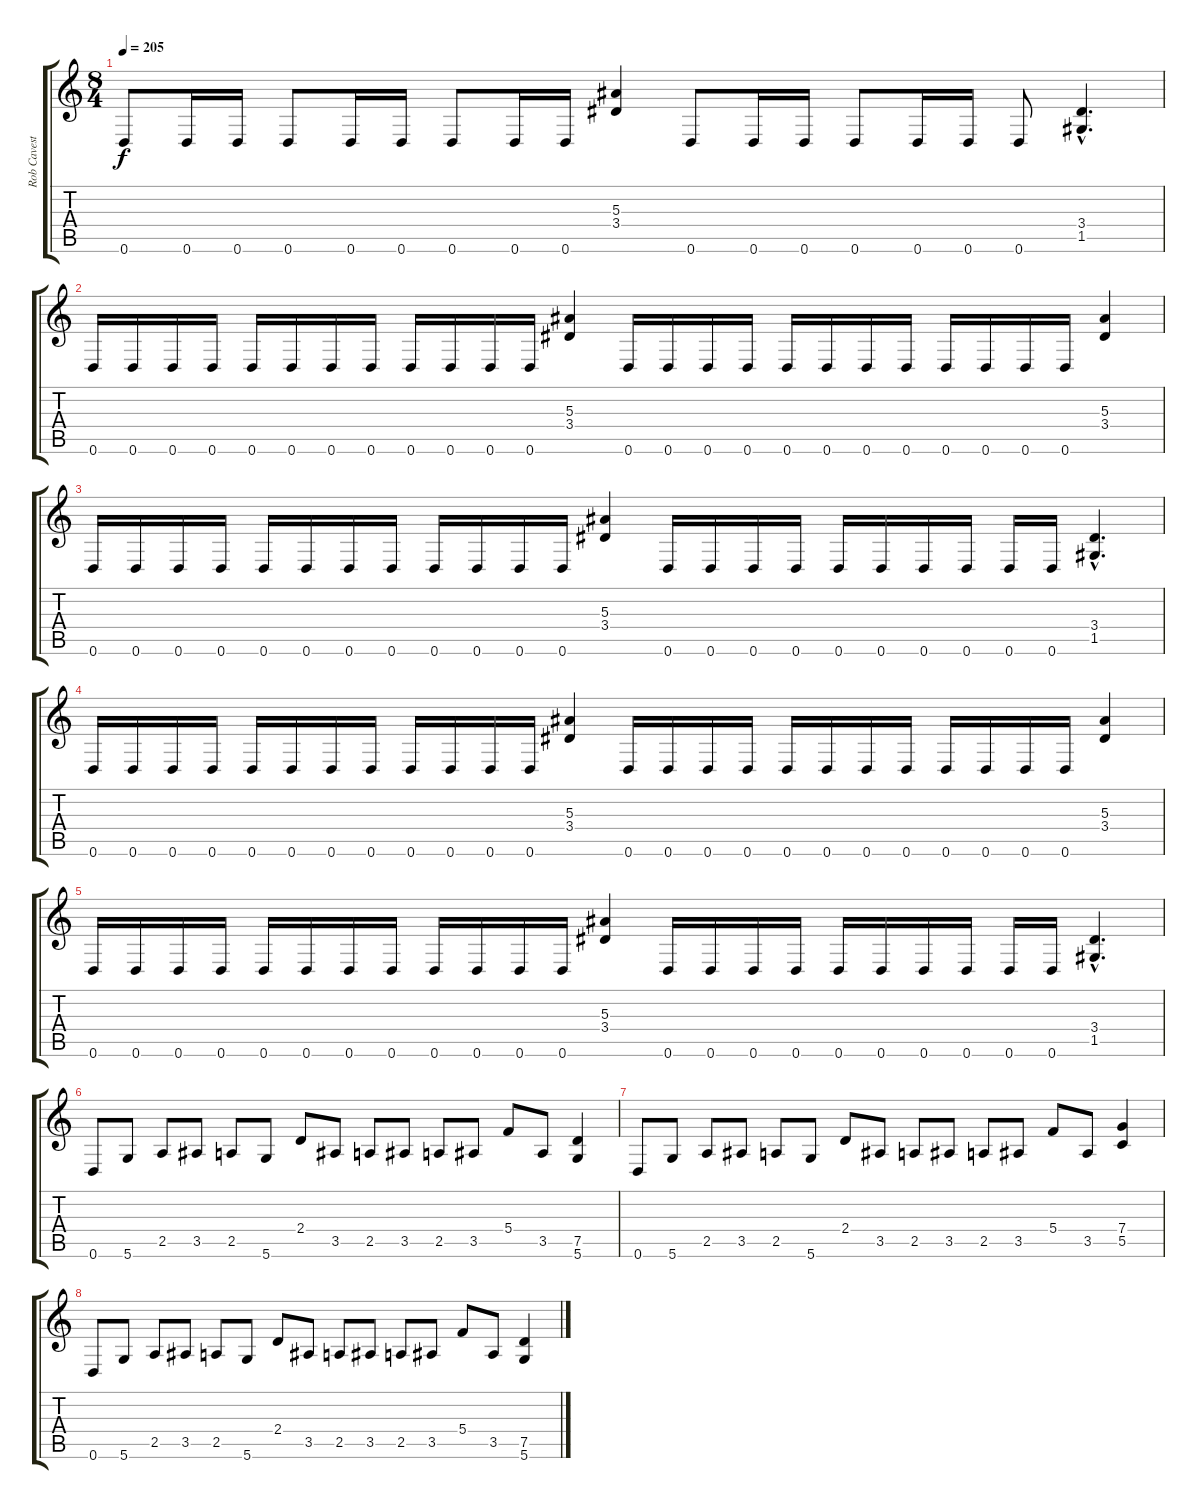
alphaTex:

\track ("Rob Cavestany - Guitar" "Rob Cavest") {instrument distortionguitar}
\staff {score tabs}
\tuning (D4 A3 F3 C3 G2 D2) {hide}
\ts (8 4)
\tempo 205
\clef g2
\ks c
0.6.8{dy f} 0.6.16 0.6.16 0.6.8 0.6.16 0.6.16 0.6.8 0.6.16 0.6.16 (5.3 3.4).4 0.6.8 0.6.16 0.6.16 0.6.8 0.6.16 0.6.16 0.6.8 (3.4{hac} 1.5{hac}).4{d} |
0.6.16 0.6.16 0.6.16 0.6.16 0.6.16 0.6.16 0.6.16 0.6.16 0.6.16 0.6.16 0.6.16 0.6.16 (5.3 3.4).4 0.6.16 0.6.16 0.6.16 0.6.16 0.6.16 0.6.16 0.6.16 0.6.16 0.6.16 0.6.16 0.6.16 0.6.16 (5.3 3.4).4 |
0.6.16 0.6.16 0.6.16 0.6.16 0.6.16 0.6.16 0.6.16 0.6.16 0.6.16 0.6.16 0.6.16 0.6.16 (5.3 3.4).4 0.6.16 0.6.16 0.6.16 0.6.16 0.6.16 0.6.16 0.6.16 0.6.16 0.6.16 0.6.16 (3.4{hac} 1.5{hac}).4{d} |
0.6.16 0.6.16 0.6.16 0.6.16 0.6.16 0.6.16 0.6.16 0.6.16 0.6.16 0.6.16 0.6.16 0.6.16 (5.3 3.4).4 0.6.16 0.6.16 0.6.16 0.6.16 0.6.16 0.6.16 0.6.16 0.6.16 0.6.16 0.6.16 0.6.16 0.6.16 (5.3 3.4).4 |
0.6.16 0.6.16 0.6.16 0.6.16 0.6.16 0.6.16 0.6.16 0.6.16 0.6.16 0.6.16 0.6.16 0.6.16 (5.3 3.4).4 0.6.16 0.6.16 0.6.16 0.6.16 0.6.16 0.6.16 0.6.16 0.6.16 0.6.16 0.6.16 (3.4{hac} 1.5{hac}).4{d} |
0.6.8 5.6.8 2.5.8 3.5.8 2.5.8 5.6.8 2.4.8 3.5.8 2.5.8 3.5.8 2.5.8 3.5.8 5.4.8 3.5.8 (7.5 5.6).4 |
0.6.8 5.6.8 2.5.8 3.5.8 2.5.8 5.6.8 2.4.8 3.5.8 2.5.8 3.5.8 2.5.8 3.5.8 5.4.8 3.5.8 (7.4 5.5).4 |
0.6.8 5.6.8 2.5.8 3.5.8 2.5.8 5.6.8 2.4.8 3.5.8 2.5.8 3.5.8 2.5.8 3.5.8 5.4.8 3.5.8 (7.5 5.6).4
